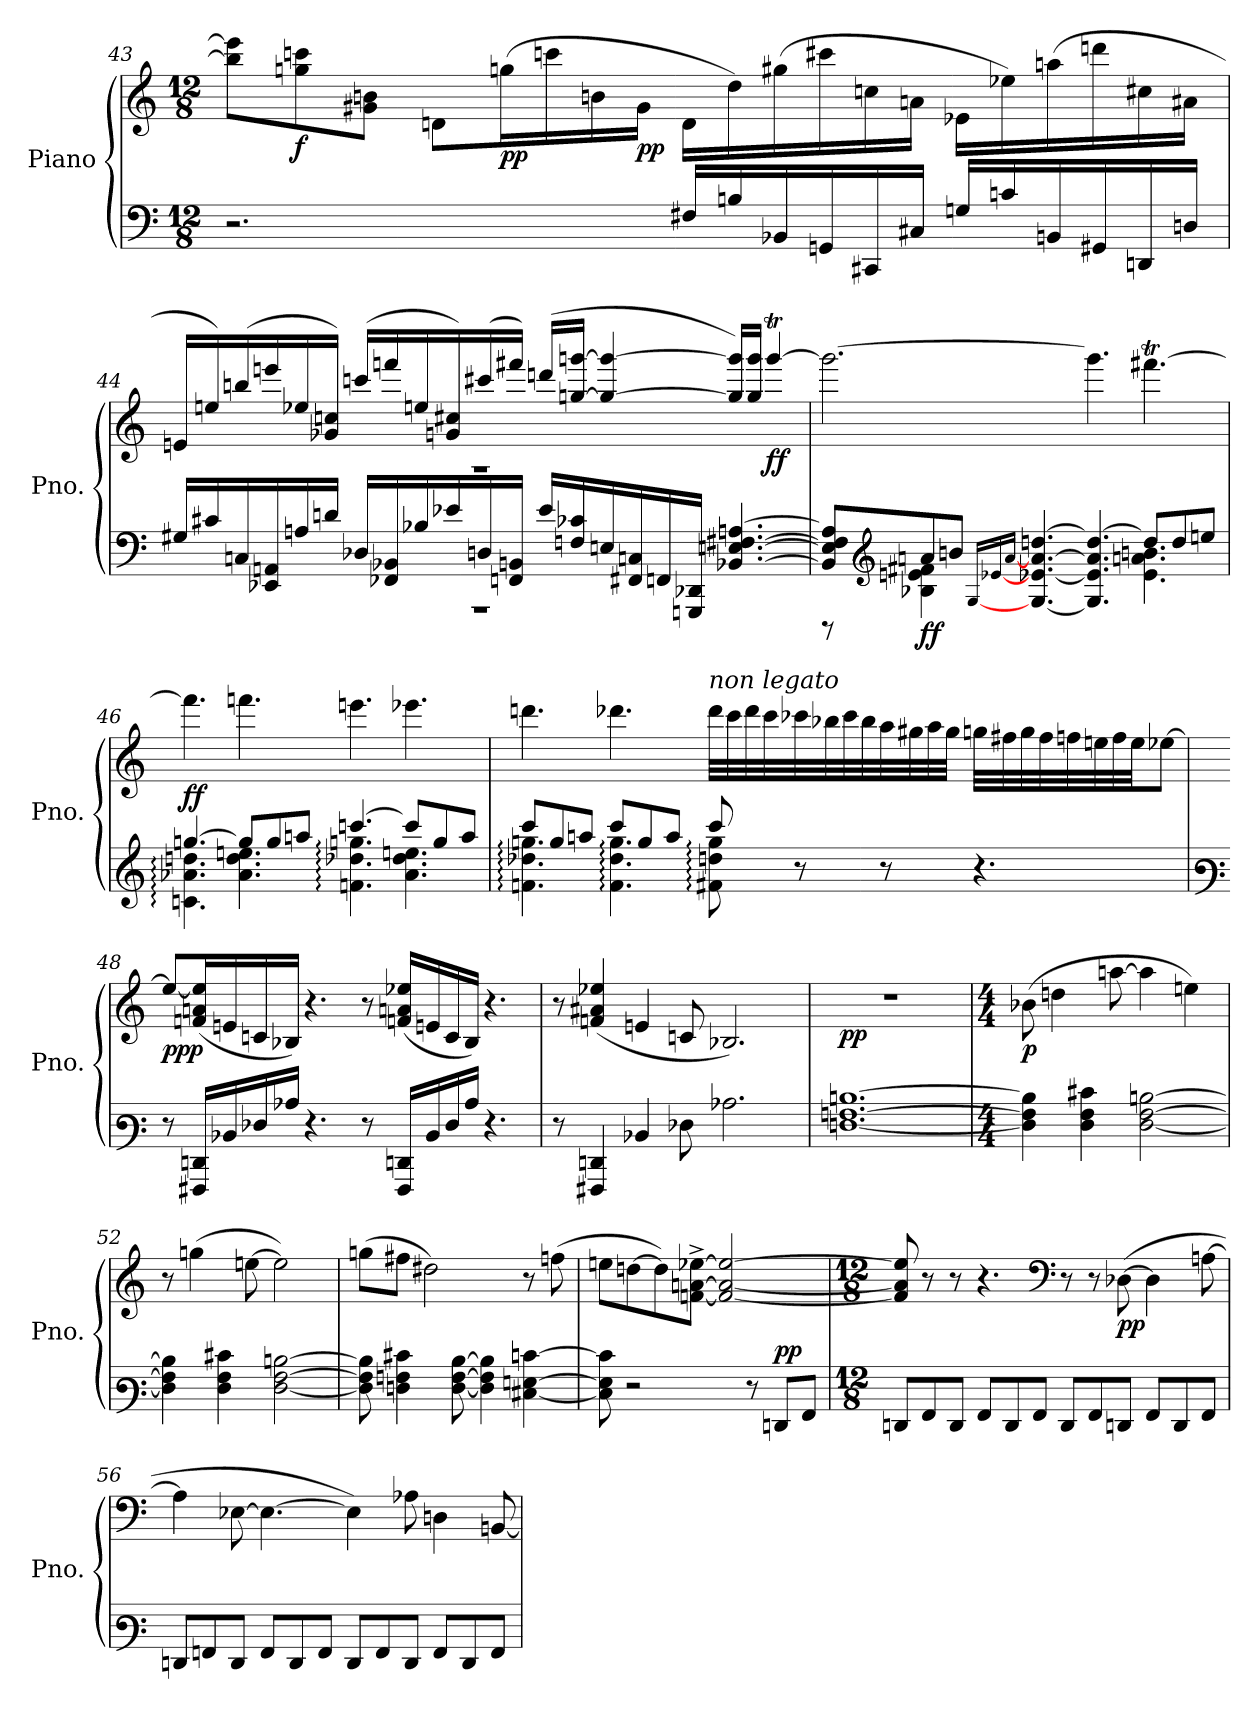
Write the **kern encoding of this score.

**kern	**kern	**dynam
*part1	*part1	*part1
*staff2	*staff1	*staff1/2
*I"Piano	*	*
*I'Pno.	*	*
*clefF4	*clefG2	*
*k[]	*k[]	*
*M12/8	*M12/8	*
=43	=43	=43
2.r	8bb\] 8eee\]L	.
!	!	!LO:DY:b
.	8ggn\ 8cccn\	f
.	8g#X\ 8bn\J	.
.	8dn\L	.
!	!	!LO:DY:b
.	(>16ggn\L	pp
.	16cccn\	.
.	16bn\	.
!	!	!LO:DY:b
.	16g#\JJ	pp
16F#X/LL	16d\LL	.
16Bn/	16dd\)	.
16BB-X/	(>16gg#X\	.
16GGn/	16ccc#X\	.
16CC#X/	16ccn\	.
16C#X/JJ	16an\JJ	.
16Gn/LL	16e-X\LL	.
16cn/	16ee-X\)	.
16BBn/	(>16aan\	.
16GG#X/	16dddn\	.
16DDn/	16cc#X\	.
16Dn/JJ	16a#X\JJ	.
=44	=44	=44
*^	*^	*
16G#X/LL	1.r	16en/LL	1.r	.
16c#X/	.	16een/)	.	.
16Cn/	.	(>16bbn/	.	.
16EE-X/ 16AAn/	.	16eeen/	.	.
16An/	.	16ee-X/	.	.
16dn/JJ	.	16g-X/ 16ccn/JJ)	.	.
16D-X/LL	.	(>16cccn/LL	.	.
16FF-X/ 16BB-X/	.	16fffn/	.	.
16B-X/	.	16een/	.	.
16e-X/	.	16gn/ 16cc#X/)	.	.
16Dn/	.	(>16ccc#X/	.	.
16FFn/ 16BBn/JJ	.	16fff#X/JJ)	.	.
16e-/LL	.	(>16dddn/LL	.	.
16Fn/ 16c-X/	.	[16ggn/ [16gggn/JJ	.	.
16En/	.	4gg/_ 4ggg/_	.	.
16FF#X/ 16Cn/	.	.	.	.
16FFn/	.	.	.	.
16GGGn/ 16DD-X/JJ	.	.	.	.
[4.BB-X/ [4.En/ [4.F#X/ [4.An/	.	16gg/] 16ggg/]LL)	.	.
.	.	16gg/ 16ggg/JJ	.	.
!	!	!	!	!LO:DY:b
.	.	[4gggT/	.	ff
*	*	*v	*v	*
=45	=45	=45	=45
8BB-/] 8E/] 8F#/] 8A/]L	8rDDD	2.gggTTT\_	.
*clefG2	*	*	*
!	!	!	!LO:DY:b=2
8an/	4B-X\ 4en\ 4f#X\	.	ff
8bn/J	.	.	.
[16qG/LL	.	.	.
[16qe-X/	.	.	.
[16qa/JJ	.	.	.
[4.G/ [4.e-/ [4.a/ [4.ddn/	2.ryy	.	.
4.G/] 4.e-/] 4.a/] 4.dd/_	.	4.ggg\]	.
8dd/L]	4.e-\ 4.an\ 4.bn\	[4.fff#Xt\	.
8dd/	.	.	.
8een/J	.	.	.
=46	=46	=46	=46
!	!	!	!LO:DY:b
[4.ggn/	4.cn\: 4.a-X\: 4.ddn\:	4.fff#TTT\]	ff
8gg/L]	4.a-\ 4.dd\ 4.een\	4.fffn\	.
8gg/	.	.	.
8aan/J	.	.	.
[4.cccn/	4.fn\: 4.dd-X\: 4.ggn\:	4.eeen\	.
8ccc/L]	4.a-\ 4.dd-\ 4.een\	4.eee-X\	.
8gg/	.	.	.
8aa/J	.	.	.
=47	=47	=47	=47
8ccc/L	4.fn\: 4.dd-X\: 4.ggn\:	4.dddn\	.
8gg/	.	.	.
8aan/J	.	.	.
8ccc/L	4.f\: 4.dd-\: 4.gg\:	4.ddd-X\	.
8gg/	.	.	.
8aa/J	.	.	.
!	!	!LO:TX:a:i:t=non legato	!
8ccc/	8f#X\: 8ddn\: 8gg\:	32ddd-\LLL	.
.	.	32ccc\	.
.	.	32ddd-\	.
.	.	32ccc\	.
8r	2ryy	32ccc-X\	.
.	.	32bb-X\	.
.	.	32ccc-\	.
.	.	32bb-\	.
8r	.	32aa\	.
.	.	32gg#X\	.
.	.	32aa\	.
.	.	32gg#\JJJ	.
4.r	.	32ggn\LLL	.
.	.	32ff#X\	.
.	.	32gg\	.
.	.	32ff#\	.
.	.	32ffn\	.
.	.	32een\	.
.	.	32ff\	.
.	.	32ee\JJ	.
.	8ryy	[8ee-X\J	.
*v	*v	*	*
=48	=48	=48
*clefF3	*	*
*^	*	*
!	!	!	!LO:DY:b
*v	*v	*	*
8r	8ee-/L_	ppp
16AAA#X/ 16FFn/LL	(<16fn/ 16an/ 16ee-/]L	.
16D-X/	16en/	.
16F-X/	16cn/	.
16c-X/JJ	16B-X/JJ)	.
4.r	4.r	.
8r	8r	.
16AAA#/ 16FFn/LL	(<16fn/ 16an/ 16ee-X/LL	.
16D-/	16en/	.
16F-/	16c/	.
16c-/JJ	16B-/JJ)	.
4.r	4.r	.
=49	=49	=49
8r	8r	.
4AAA#X/ 4FFn/	(<4fn/ 4a#X/ 4ee-X/	.
4D-X/	4en/	.
8F-X\	8cn/	.
2.c-X\	2.B-X/)	.
=50	=50	=50
!	!	!LO:DY:b
[1.Fn [1.An [1.dn	1.r	pp
=51	=51	=51
*M4/4	*M4/4	*
!	!	!LO:DY:b
4F\] 4A\] 4d\]	(>8b-X\	p
.	4ddn\	.
4F\ 4A\ 4e#X\	.	.
.	[8aan\	.
[2F\ [2A\ [2dn\	4aa\]	.
.	4een\)	.
=52	=52	=52
4F\] 4A\] 4d\]	8r	.
.	(>4ggn\	.
4F\ 4A\ 4e#X\	.	.
.	[8een\	.
[2F\ [2A\ [2dn\	2ee\])	.
=53	=53	=53
8F\] 8A\] 8d\]	(>8ggn\L	.
4Fn\ 4An\ 4e#X\	8ff#X\J	.
.	2dd#X\)	.
[8F\ [8A\ [8d\	.	.
4F\] 4A\] 4d\]	.	.
[4E#X\ [4Gn\ [4en\	8r	.
.	(>8ffn\	.
=54	=54	=54
8E#\] 8G\] 8e\]	8een\L	.
2r	[8ddn\	.
.	8dd\])	.
.	[8fn\^ [8an\^ [8ee-X\^J	.
.	2f/_ 2a/_ 2ee-/_	.
8r	.	.
!	!	!LO:DY:a=2
8FFn/L	.	pp
8AA/J	.	.
=55	=55	=55
*M12/8	*M12/8	*
8FFn/L	8f/] 8a/] 8ee-/]	.
8AA/	8r	.
8FF/J	8r	.
8AA/L	4.r	.
8FF/	.	.
8AA/J	.	.
*	*clefF4	*
8FF/L	8r	.
8AA/	8r	.
!	!	!LO:DY:b
8FFn/J	(>[8D-X\	pp
8AA/L	4D-\]	.
8FF/	.	.
8AA/J	[8An\	.
=56	=56	=56
8FFn/L	4A\]	.
8AAn/	.	.
8FF/J	[8E-X\	.
8AA/L	4.E-\_	.
8FF/	.	.
8AA/J	.	.
8FF/L	4E-\])	.
8AA/	.	.
8FF/J	8A-X\	.
8AA/L	4Dn\	.
8FF/	.	.
8AA/J	[8BBn/	.
=	=	=
*-	*-	*-
